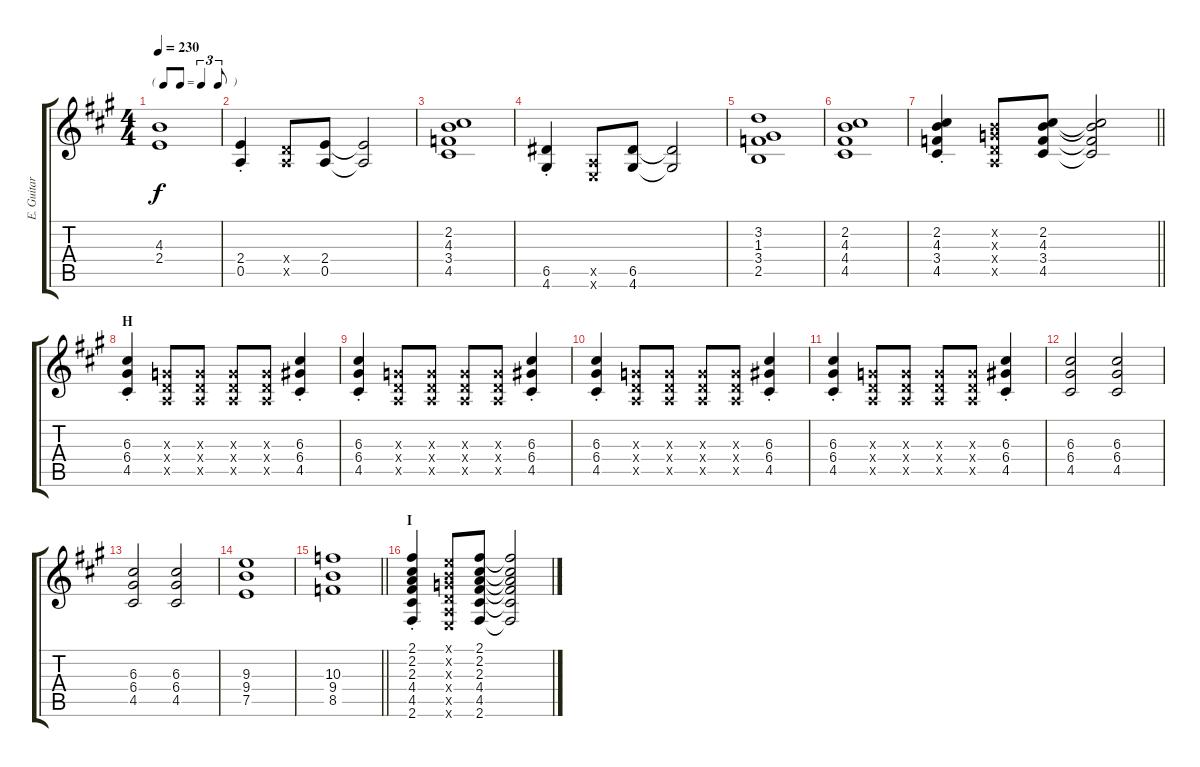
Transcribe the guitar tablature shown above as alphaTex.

\track ("E. Guitar II" "E. Guitar ") {instrument overdrivenguitar}
\staff {score tabs}
\tuning (E4 B3 G3 D3 A2 E2) {hide}
\ts (4 4)
\tf triplet8th
\tempo 230
\clef g2
\ks a
(4.3 2.4).1{dy f} |
(2.4{st} 0.5{st}).4 (0.4{x} 0.5{x}).8 (2.4 0.5).8 (2.4{t} 0.5{t}).2 |
(2.2 4.3 3.4 4.5).1 |
(6.5{st} 4.6{st}).4 (0.5{x} 0.6{x}).8 (6.5 4.6).8 (6.5{t} 4.6{t}).2 |
(3.2 1.3 3.4 2.5).1 |
(2.2 4.3 4.4 4.5).1 |
\barLineRight lightlight
(2.2{st} 4.3{st} 3.4{st} 4.5{st}).4 (0.2{x} 0.3{x} 0.4{x} 0.5{x}).8 (2.2 4.3 3.4 4.5).8 (2.2{t} 4.3{t} 3.4{t} 4.5{t}).2 |
\section ("" "H")
(6.3{st} 6.4{st} 4.5{st}).4 (0.3{x} 0.4{x} 0.5{x}).8 (0.3{x} 0.4{x} 0.5{x}).8 (0.3{x} 0.4{x} 0.5{x}).8 (0.3{x} 0.4{x} 0.5{x}).8 (6.3{st} 6.4{st} 4.5{st}).4 |
(6.3{st} 6.4{st} 4.5{st}).4 (0.3{x} 0.4{x} 0.5{x}).8 (0.3{x} 0.4{x} 0.5{x}).8 (0.3{x} 0.4{x} 0.5{x}).8 (0.3{x} 0.4{x} 0.5{x}).8 (6.3{st} 6.4{st} 4.5{st}).4 |
(6.3{st} 6.4{st} 4.5{st}).4 (0.3{x} 0.4{x} 0.5{x}).8 (0.3{x} 0.4{x} 0.5{x}).8 (0.3{x} 0.4{x} 0.5{x}).8 (0.3{x} 0.4{x} 0.5{x}).8 (6.3{st} 6.4{st} 4.5{st}).4 |
(6.3{st} 6.4{st} 4.5{st}).4 (0.3{x} 0.4{x} 0.5{x}).8 (0.3{x} 0.4{x} 0.5{x}).8 (0.3{x} 0.4{x} 0.5{x}).8 (0.3{x} 0.4{x} 0.5{x}).8 (6.3{st} 6.4{st} 4.5{st}).4 |
(6.3 6.4 4.5).2 (6.3 6.4 4.5).2 |
(6.3 6.4 4.5).2 (6.3 6.4 4.5).2 |
(9.3 9.4 7.5).1 |
\barLineRight lightlight
(10.3 9.4 8.5).1 |
\section ("" "I")
(2.1{st} 2.2{st} 2.3{st} 4.4{st} 4.5{st} 2.6{st}).4 (0.1{x} 0.2{x} 0.3{x} 0.4{x} 0.5{x} 0.6{x}).8 (2.1 2.2 2.3 4.4 4.5 2.6).8 (2.1{t} 2.2{t} 2.3{t} 4.4{t} 4.5{t} 2.6{t}).2
